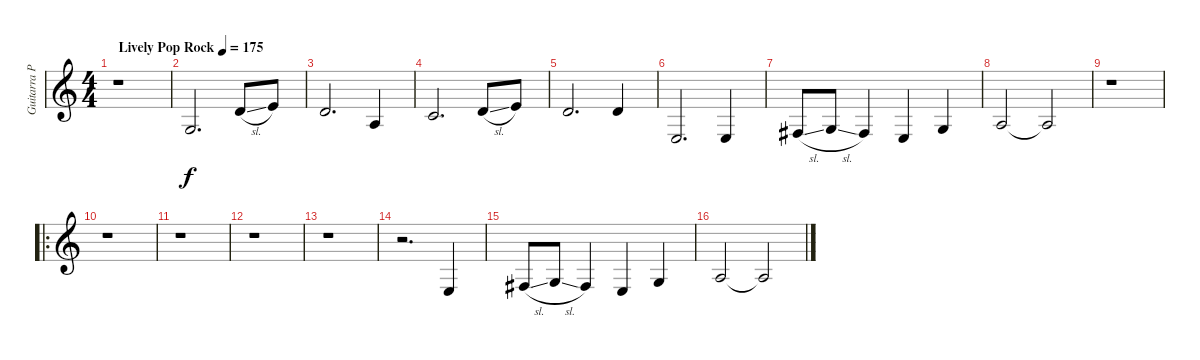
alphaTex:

\track ("Guitarra Primera" "Guitarra P") {instrument acousticguitarnylon}
\staff {score}
\tuning (E4 B3 G3 D3 A2 E2) {hide}
\ts (4 4)
\tempo (175 "Lively Pop Rock")
\clef g2
\ks c
r.1{dy f instrument acousticguitarnylon} |
3.6.2{d} 0.4{sl}.8 2.4.8 |
0.4.2{d} 0.5.4 |
3.5.2{d} 0.4{sl}.8 2.4.8 |
0.4.2{d} 0.4.4 |
0.6.2{d} 0.6.4 |
2.6{sl}.8 3.6{sl}.8 2.6.4 0.6.4 3.6.4 |
0.5.2 0.5{t}.2 |
r.1 |
\ro
r.1 |
r.1 |
r.1 |
r.1 |
r.2{d} 0.6.4 |
2.6{sl}.8 3.6{sl}.8 2.6.4 0.6.4 3.6.4 |
0.5.2 0.5{t}.2
